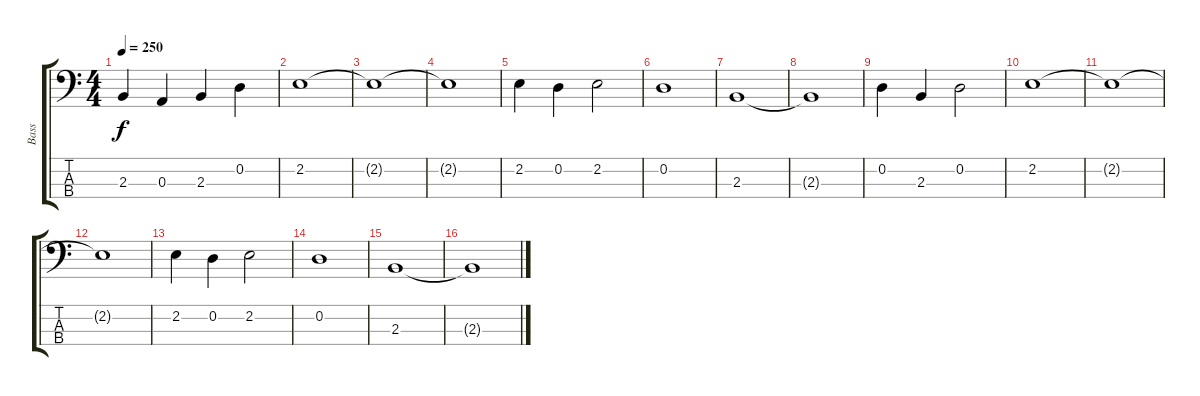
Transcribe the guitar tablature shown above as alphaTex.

\track ("Bass" "Bass") {instrument electricbasspick}
\staff {score tabs}
\tuning (G2 D2 A1 E1) {hide}
\ts (4 4)
\tempo 250
\clef f4
\ks c
2.3{t}.4{dy f} 0.3.4 2.3.4 0.2.4 |
2.2.1 |
2.2{t}.1 |
2.2{t}.1 |
2.2.4 0.2.4 2.2.2 |
0.2.1 |
2.3.1 |
2.3{t}.1 |
0.2.4 2.3.4 0.2.2 |
2.2.1 |
2.2{t}.1 |
2.2{t}.1 |
2.2.4 0.2.4 2.2.2 |
0.2.1 |
2.3.1 |
2.3{t}.1
